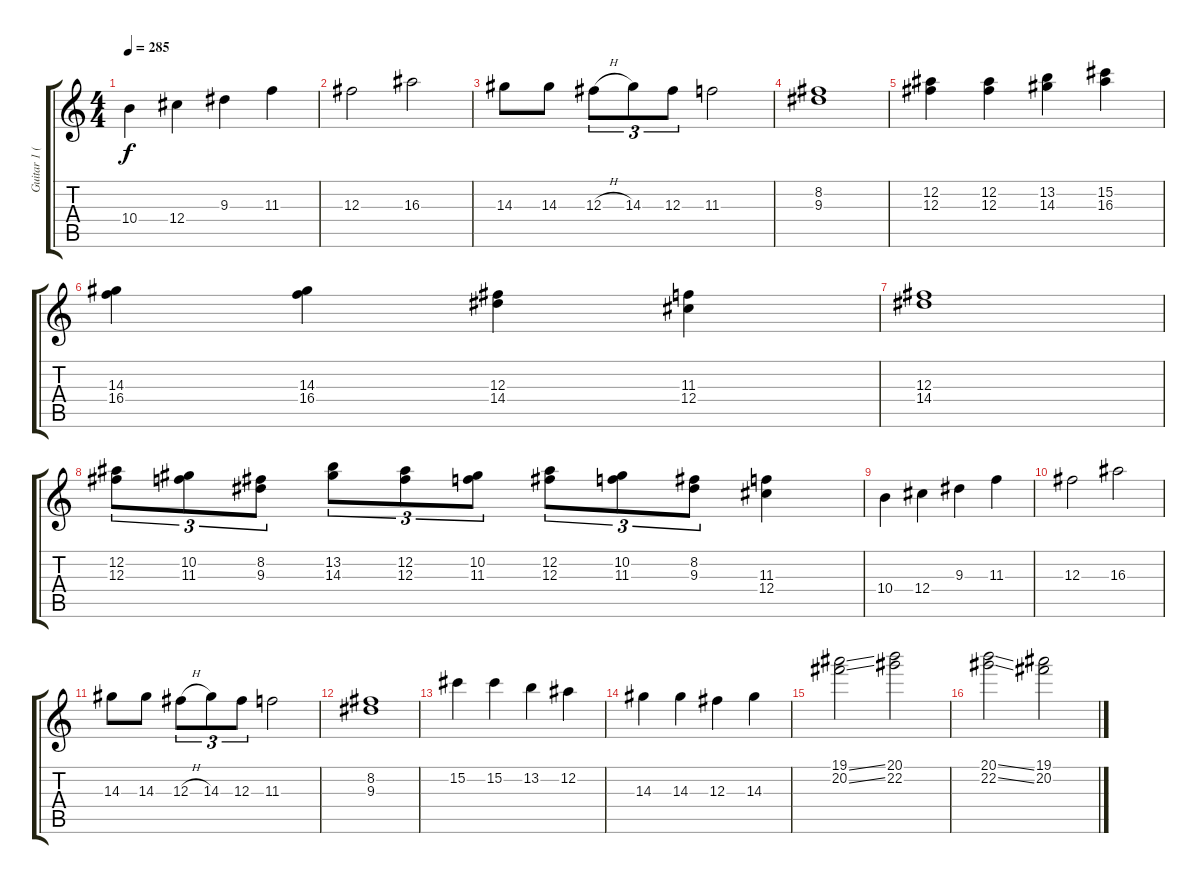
\track ("Guitar 1 (Alexi)" "Guitar 1 (") {instrument overdrivenguitar}
\staff {score tabs}
\tuning (Eb4 Bb3 Gb3 Db3 Ab2 Eb2) {hide}
\ts (4 4)
\tempo 285
\clef g2
\ks c
10.4.4{dy f} 12.4.4 9.3.4 11.3.4 |
12.3.2 16.3.2 |
14.3.8 14.3.8 12.3{h}.8{tu (3 2)} 14.3.8{tu (3 2)} 12.3.8{tu (3 2)} 11.3.2 |
(8.2 9.3).1 |
(12.2 12.3).4 (12.2 12.3).4 (13.2 14.3).4 (15.2 16.3).4 |
(14.3 16.4).4 (14.3 16.4).4 (12.3 14.4).4 (11.3 12.4).4 |
(12.3 14.4).1 |
(12.2 12.3).8{tu (3 2)} (10.2 11.3).8{tu (3 2)} (8.2 9.3).8{tu (3 2)} (13.2 14.3).8{tu (3 2)} (12.2 12.3).8{tu (3 2)} (10.2 11.3).8{tu (3 2)} (12.2 12.3).8{tu (3 2)} (10.2 11.3).8{tu (3 2)} (8.2 9.3).8{tu (3 2)} (11.3 12.4).4 |
10.4.4 12.4.4 9.3.4 11.3.4 |
12.3.2 16.3.2 |
14.3.8 14.3.8 12.3{h}.8{tu (3 2)} 14.3.8{tu (3 2)} 12.3.8{tu (3 2)} 11.3.2 |
(8.2 9.3).1 |
15.2.4 15.2.4 13.2.4 12.2.4 |
14.3.4 14.3.4 12.3.4 14.3.4 |
(19.1{ss} 20.2{ss}).2 (20.1 22.2).2 |
(20.1{ss} 22.2{ss}).2 (19.1{ss} 20.2{ss}).2
